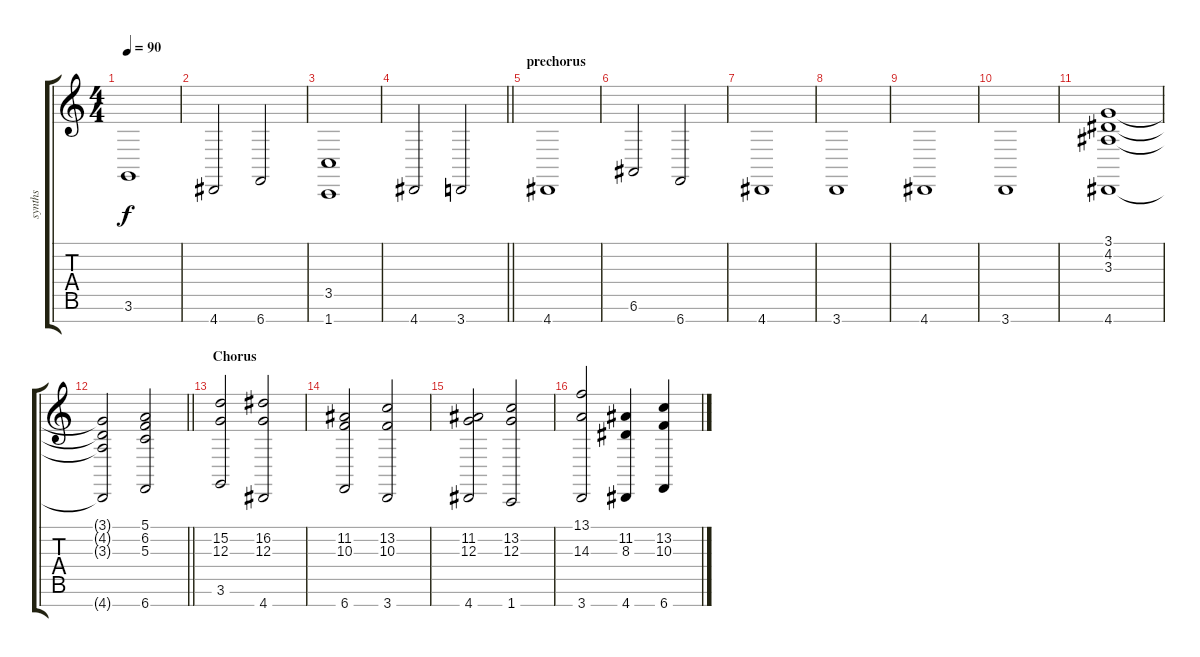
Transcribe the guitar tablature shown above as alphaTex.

\track ("synths" "synths") {solo instrument stringensemble2}
\staff {score tabs}
\tuning (E4 B3 G3 D3 A2 E2 B1) {hide}
\ts (4 4)
\tempo 90
\clef g2
\ks c
3.6.1{dy f} |
4.7.2 6.7.2 |
(3.5 1.7).1 |
\barLineRight lightlight
4.7.2 3.7.2 |
\section ("" "prechorus")
4.7.1 |
6.6.2 6.7.2 |
4.7.1 |
3.7.1 |
4.7.1 |
3.7.1 |
(3.1 4.2 3.3 4.7).1 |
\barLineRight lightlight
(3.1{t} 4.2{t} 3.3{t} 4.7{t}).2 (5.1 6.2 5.3 6.7).2 |
\section ("" "Chorus")
(15.2 12.3 3.6).2{instrument synthstrings1} (16.2 12.3 4.7).2 |
(11.2 10.3 6.7).2 (13.2 10.3 3.7).2 |
(11.2 12.3 4.7).2 (13.2 12.3 1.7).2 |
(13.1 14.3 3.7).2 (11.2 8.3 4.7).4 (13.2 10.3 6.7).4
